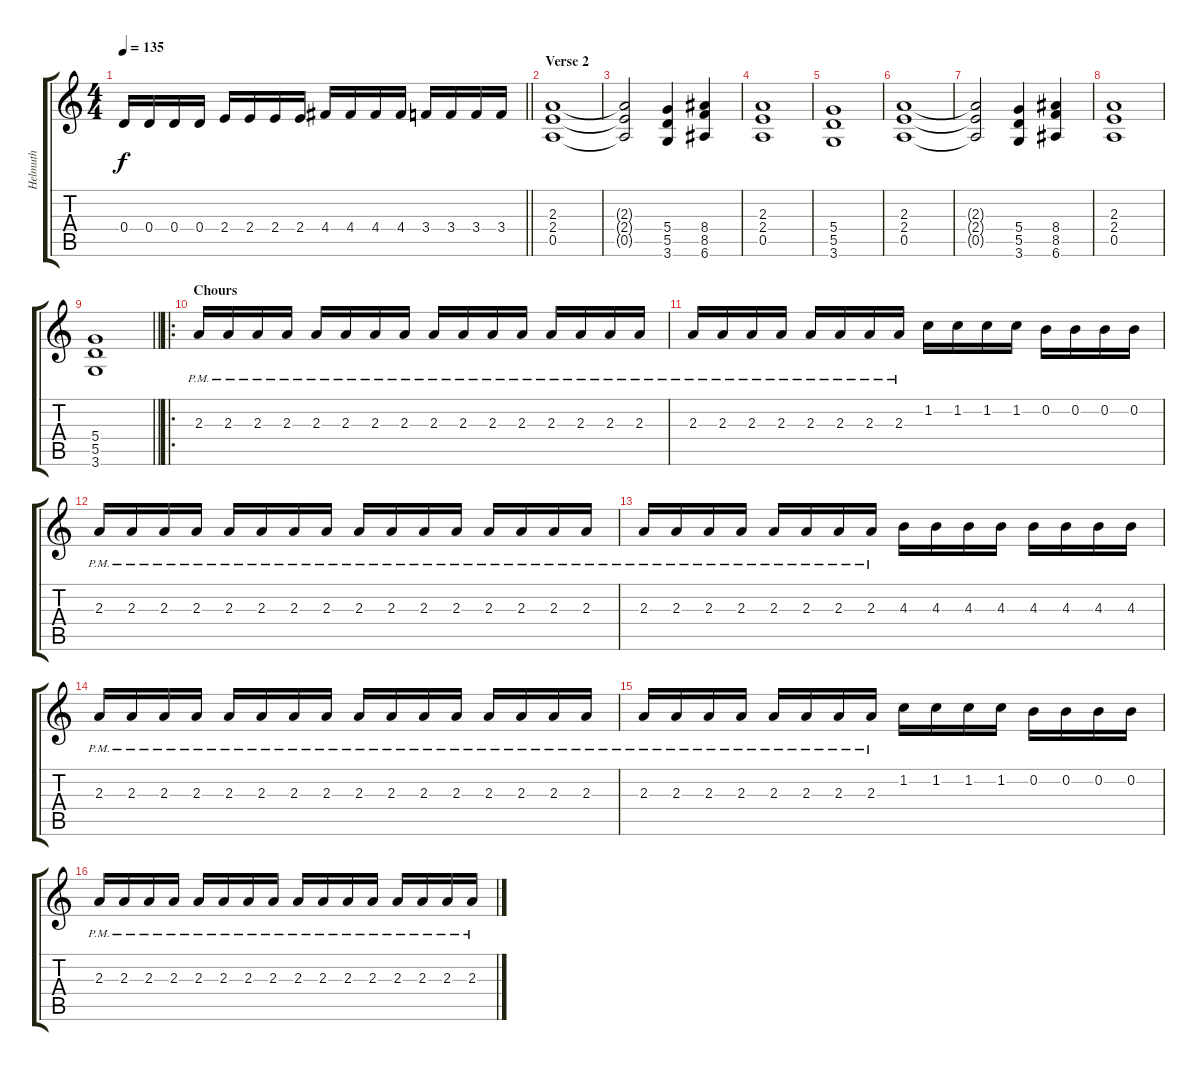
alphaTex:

\track ("Helmuth" "Helmuth") {instrument distortionguitar}
\staff {score tabs}
\tuning (E4 B3 G3 D3 A2 E2) {hide}
\ts (4 4)
\tempo 135
\clef g2
\barLineRight lightlight
\ks c
0.4.16{dy f} 0.4.16 0.4.16 0.4.16 2.4.16 2.4.16 2.4.16 2.4.16 4.4.16 4.4.16 4.4.16 4.4.16 3.4.16 3.4.16 3.4.16 3.4.16 |
\section ("" "Verse 2")
(2.3 2.4 0.5).1 |
(2.3{t} 2.4{t} 0.5{t}).2 (5.4 5.5 3.6).4 (8.4 8.5 6.6).4 |
(2.3 2.4 0.5).1 |
(5.4 5.5 3.6).1 |
(2.3 2.4 0.5).1 |
(2.3{t} 2.4{t} 0.5{t}).2 (5.4 5.5 3.6).4 (8.4 8.5 6.6).4 |
(2.3 2.4 0.5).1 |
\barLineRight lightlight
(5.4 5.5 3.6).1 |
\ro
\section ("" "Chours")
2.3{pm}.16 2.3{pm}.16 2.3{pm}.16 2.3{pm}.16 2.3{pm}.16 2.3{pm}.16 2.3{pm}.16 2.3{pm}.16 2.3{pm}.16 2.3{pm}.16 2.3{pm}.16 2.3{pm}.16 2.3{pm}.16 2.3{pm}.16 2.3{pm}.16 2.3{pm}.16 |
2.3{pm}.16 2.3{pm}.16 2.3{pm}.16 2.3{pm}.16 2.3{pm}.16 2.3{pm}.16 2.3{pm}.16 2.3{pm}.16 1.2.16 1.2.16 1.2.16 1.2.16 0.2.16 0.2.16 0.2.16 0.2.16 |
2.3{pm}.16 2.3{pm}.16 2.3{pm}.16 2.3{pm}.16 2.3{pm}.16 2.3{pm}.16 2.3{pm}.16 2.3{pm}.16 2.3{pm}.16 2.3{pm}.16 2.3{pm}.16 2.3{pm}.16 2.3{pm}.16 2.3{pm}.16 2.3{pm}.16 2.3{pm}.16 |
2.3{pm}.16 2.3{pm}.16 2.3{pm}.16 2.3{pm}.16 2.3{pm}.16 2.3{pm}.16 2.3{pm}.16 2.3{pm}.16 4.3.16 4.3.16 4.3.16 4.3.16 4.3.16 4.3.16 4.3.16 4.3.16 |
2.3{pm}.16 2.3{pm}.16 2.3{pm}.16 2.3{pm}.16 2.3{pm}.16 2.3{pm}.16 2.3{pm}.16 2.3{pm}.16 2.3{pm}.16 2.3{pm}.16 2.3{pm}.16 2.3{pm}.16 2.3{pm}.16 2.3{pm}.16 2.3{pm}.16 2.3{pm}.16 |
2.3{pm}.16 2.3{pm}.16 2.3{pm}.16 2.3{pm}.16 2.3{pm}.16 2.3{pm}.16 2.3{pm}.16 2.3{pm}.16 1.2.16 1.2.16 1.2.16 1.2.16 0.2.16 0.2.16 0.2.16 0.2.16 |
2.3{pm}.16 2.3{pm}.16 2.3{pm}.16 2.3{pm}.16 2.3{pm}.16 2.3{pm}.16 2.3{pm}.16 2.3{pm}.16 2.3{pm}.16 2.3{pm}.16 2.3{pm}.16 2.3{pm}.16 2.3{pm}.16 2.3{pm}.16 2.3{pm}.16 2.3{pm}.16
